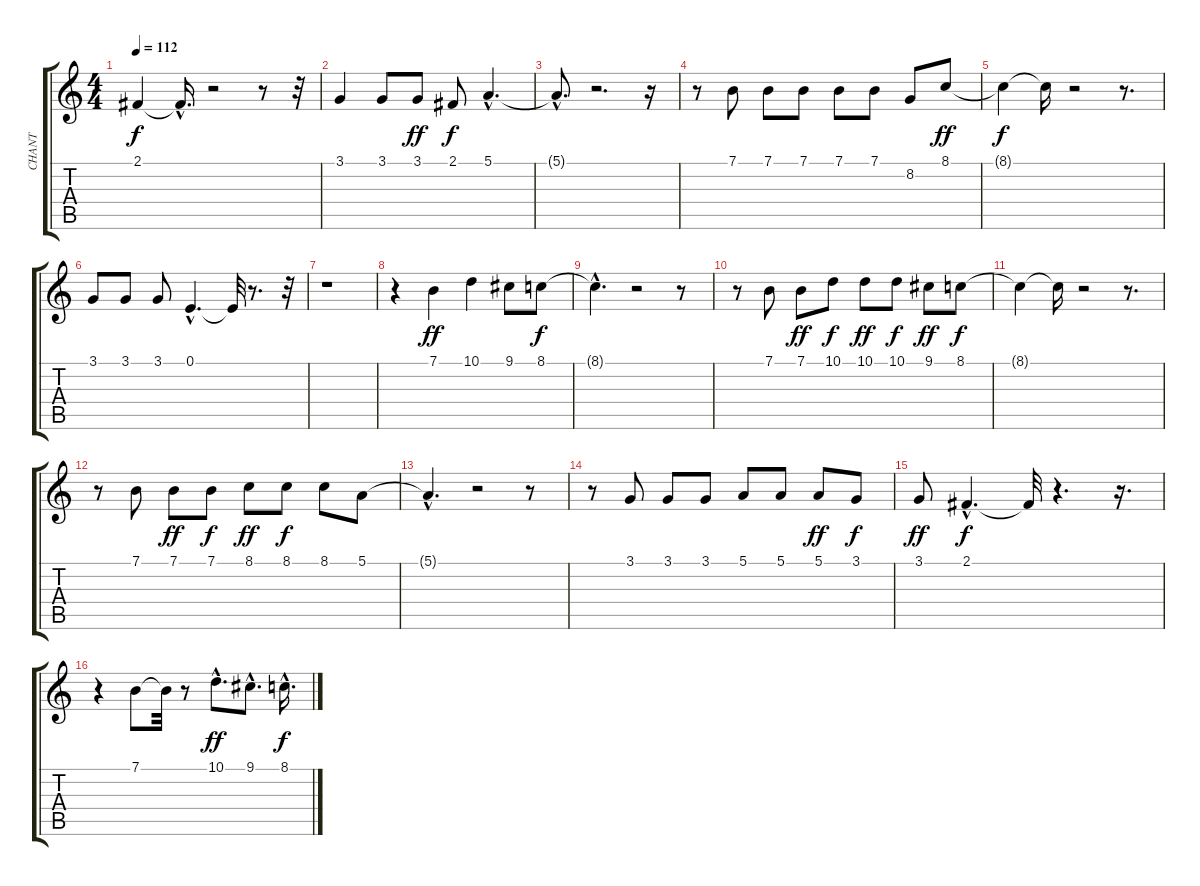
\track ("CHANT" "CHANT") {instrument harmonica}
\staff {score tabs}
\tuning (E4 B3 G3 D3 A2 E2) {hide}
\ts (4 4)
\tempo 112
\clef g2
\ks c
2.1{t}.4{dy f} 2.1{hac t}.16{d} r.2 r.8 r.32 |
3.1.4 3.1.8 3.1.8{dy ff} 2.1.8{dy f} 5.1{hac}.4{d} |
5.1{hac t}.8{d} r.2{d} r.16 |
r.8 7.1.8 7.1.8 7.1.8 7.1.8 7.1.8 8.2.8 8.1.8{dy ff} |
8.1{t}.4{dy f} 8.1{t}.16 r.2 r.8{d} |
3.1.8 3.1.8 3.1.8 0.1{hac}.4{d} 0.1{t}.32 r.8{d} r.32 |
r.1 |
r.4 7.1.4{dy ff} 10.1.4 9.1.8 8.1.8{dy f} |
8.1{hac t}.4{d} r.2 r.8 |
r.8 7.1.8 7.1.8{dy ff} 10.1.8{dy f} 10.1.8{dy ff} 10.1.8{dy f} 9.1.8{dy ff} 8.1.8{dy f} |
8.1{t}.4 8.1{t}.16 r.2 r.8{d} |
r.8 7.1.8 7.1.8{dy ff} 7.1.8{dy f} 8.1.8{dy ff} 8.1.8{dy f} 8.1.8 5.1.8 |
5.1{hac t}.4{d} r.2 r.8 |
r.8 3.1.8 3.1.8 3.1.8 5.1.8 5.1.8 5.1.8{dy ff} 3.1.8{dy f} |
3.1.8{dy ff} 2.1{hac}.4{d dy f} 2.1{t}.32 r.4{d} r.16{d} |
r.4 7.1.8 7.1{t}.32 r.8 10.1{hac}.8{d dy ff} 9.1{hac}.8{d} 8.1{hac}.16{d dy f}
